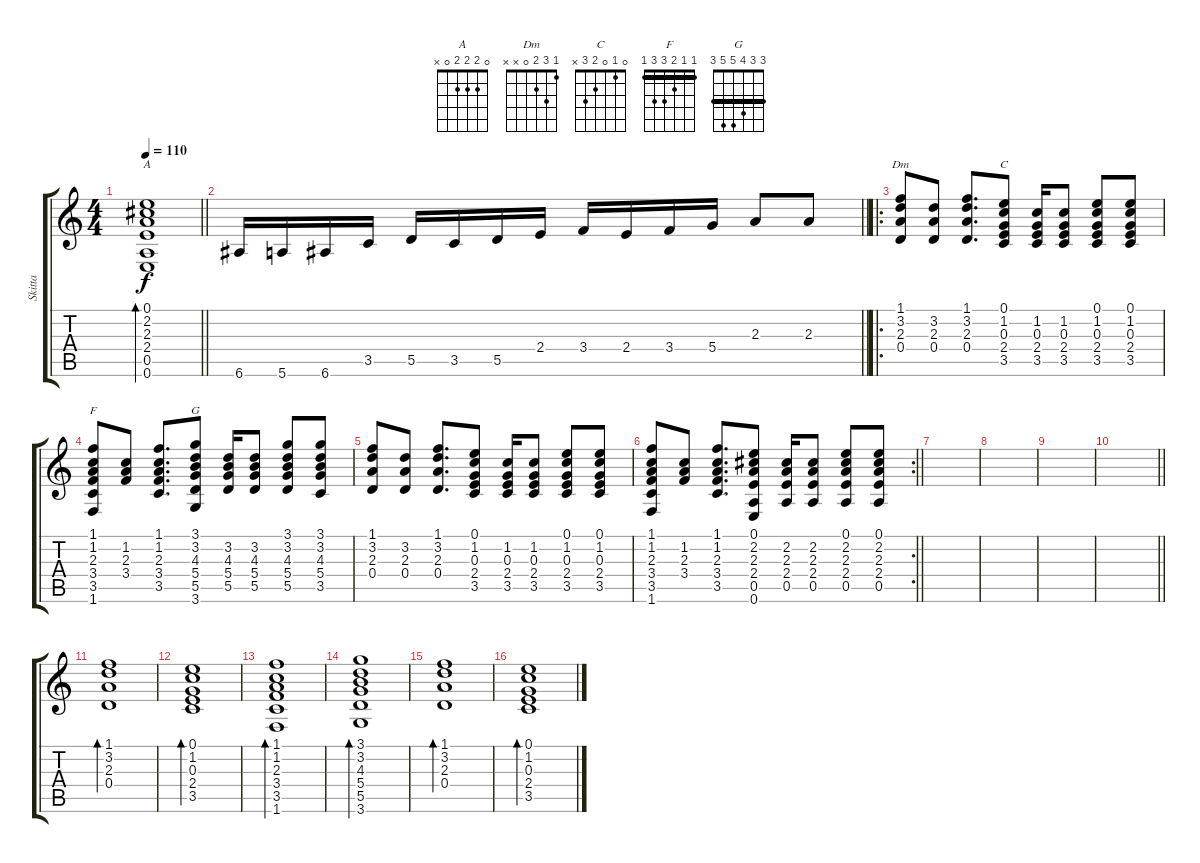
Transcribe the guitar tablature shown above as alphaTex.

\track ("Skitta" "Skitta") {instrument distortionguitar}
\staff {score tabs}
\tuning (E4 B3 G3 D3 A2 E2) {hide}
\chord ("A" 0 2 2 2 0 x)
\chord ("Dm" 1 3 2 0 x x)
\chord ("C" 0 1 0 2 3 x)
\chord ("F" 1 1 2 3 3 1) {barre 1}
\chord ("G" 3 3 4 5 5 3) {barre 3}
\ts (4 4)
\tempo 110
\clef g2
\barLineRight lightlight
\ks c
(0.1 2.2 2.3 2.4 0.5 0.6).1{bd 480 ch "A" dy f} |
\barLineRight lightlight
6.6.16 5.6.16 6.6.16 3.5.16 5.5.16 3.5.16 5.5.16 2.4.16 3.4.16 2.4.16 3.4.16 5.4.16 2.3.8 2.3.8 |
\ro
(1.1 3.2 2.3 0.4).8{ch "Dm"} (3.2 2.3 0.4).8 (1.1 3.2 2.3 0.4).8{d} (0.1 1.2 0.3 2.4 3.5).8{ch "C"} (1.2 0.3 2.4 3.5).16 (1.2 0.3 2.4 3.5).8 (0.1 1.2 0.3 2.4 3.5).8 (0.1 1.2 0.3 2.4 3.5).8 |
(1.1 1.2 2.3 3.4 3.5 1.6).8{ch "F"} (1.2 2.3 3.4).8 (1.1 1.2 2.3 3.4 3.5).8{d} (3.1 3.2 4.3 5.4 5.5 3.6).8{ch "G"} (3.2 4.3 5.4 5.5).16 (3.2 4.3 5.4 5.5).8 (3.1 3.2 4.3 5.4 5.5).8 (3.1 3.2 4.3 5.4 3.5).8 |
(1.1 3.2 2.3 0.4).8 (3.2 2.3 0.4).8 (1.1 3.2 2.3 0.4).8{d} (0.1 1.2 0.3 2.4 3.5).8 (1.2 0.3 2.4 3.5).16 (1.2 0.3 2.4 3.5).8 (0.1 1.2 0.3 2.4 3.5).8 (0.1 1.2 0.3 2.4 3.5).8 |
\rc 2
\barLineRight lightlight
(1.1 1.2 2.3 3.4 3.5 1.6).8 (1.2 2.3 3.4).8 (1.1 1.2 2.3 3.4 3.5).8{d} (0.1 2.2 2.3 2.4 0.5 0.6).8 (2.2 2.3 2.4 0.5).16 (2.2 2.3 2.4 0.5).8 (0.1 2.2 2.3 2.4 0.5).8 (0.1 2.2 2.3 2.4 0.5).8 |
|
|
|
\barLineRight lightlight
|
(1.1 3.2 2.3 0.4).1{bd 480} |
(0.1 1.2 0.3 2.4 3.5).1{bd 480} |
(1.1 1.2 2.3 3.4 3.5 1.6).1{bd 480} |
(3.1 3.2 4.3 5.4 5.5 3.6).1{bd 480} |
(1.1 3.2 2.3 0.4).1{bd 480} |
(0.1 1.2 0.3 2.4 3.5).1{bd 480}
